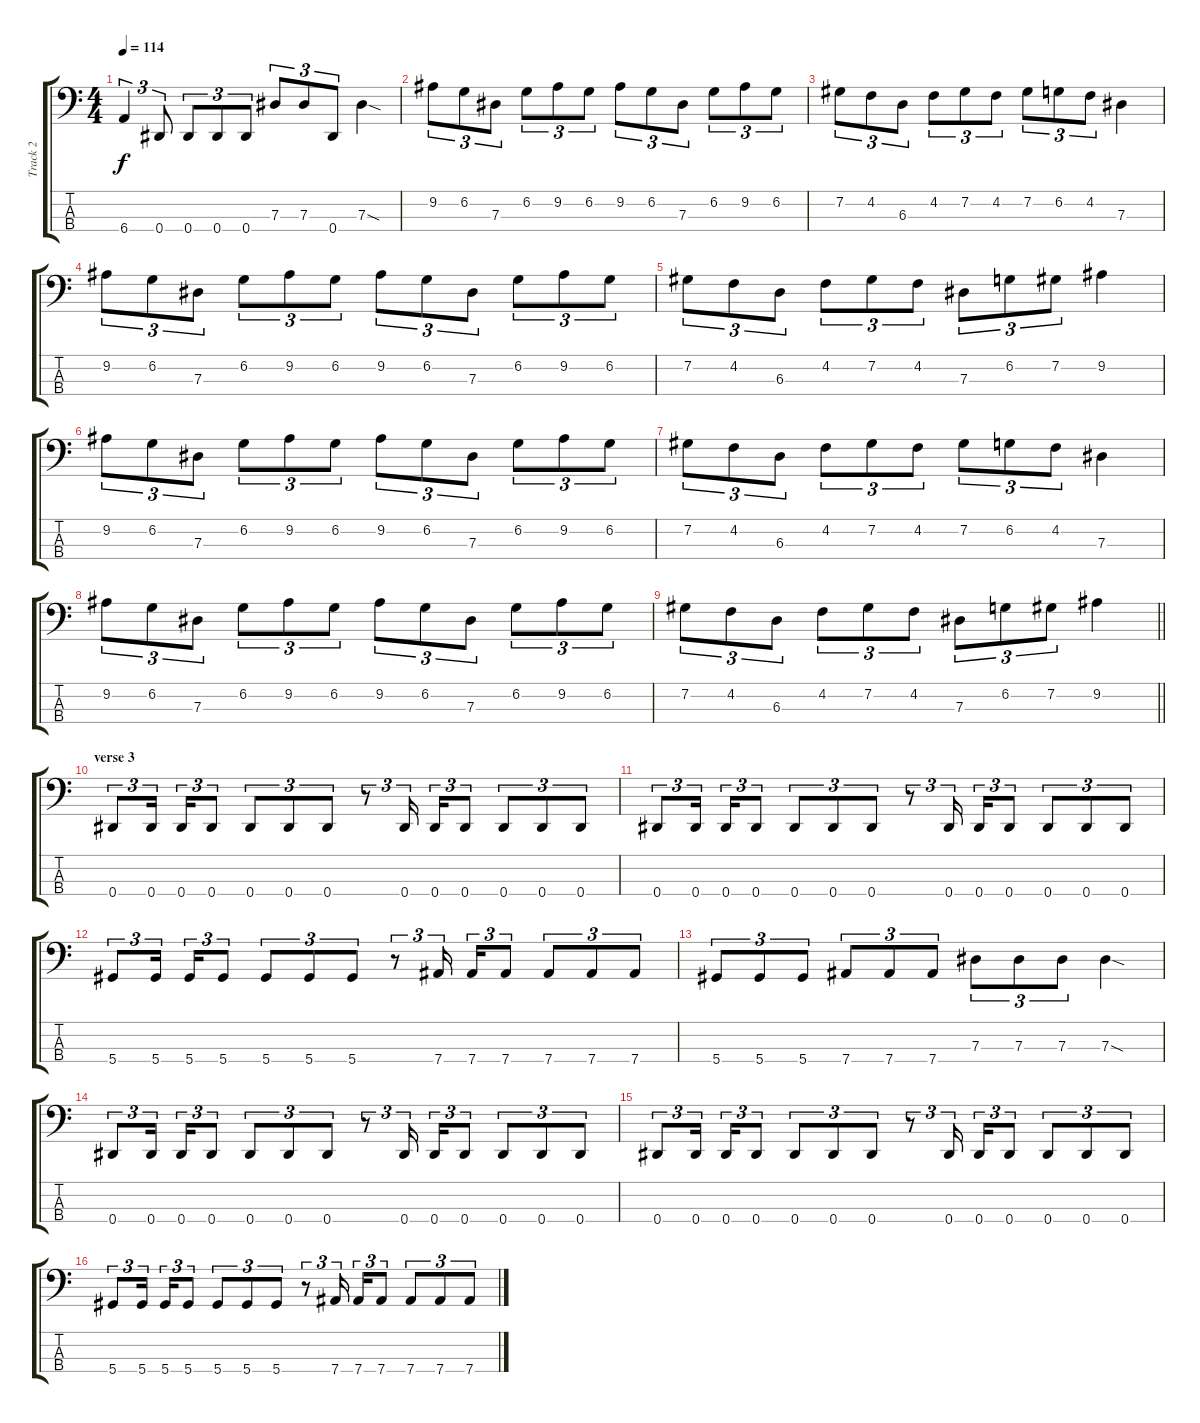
\track ("Track 2" "Track 2") {instrument electricbassfinger}
\staff {score tabs}
\tuning (Gb2 Db2 Ab1 Eb1) {hide}
\ts (4 4)
\tempo 114
\clef f4
\ks c
6.4.4{tu (3 2) dy f} 0.4.8{tu (3 2)} 0.4.8{tu (3 2)} 0.4.8{tu (3 2)} 0.4.8{tu (3 2)} 7.3.8{tu (3 2)} 7.3.8{tu (3 2)} 0.4.8{tu (3 2)} 7.3{sod}.4 |
9.2.8{tu (3 2)} 6.2.8{tu (3 2)} 7.3.8{tu (3 2)} 6.2.8{tu (3 2)} 9.2.8{tu (3 2)} 6.2.8{tu (3 2)} 9.2.8{tu (3 2)} 6.2.8{tu (3 2)} 7.3.8{tu (3 2)} 6.2.8{tu (3 2)} 9.2.8{tu (3 2)} 6.2.8{tu (3 2)} |
7.2.8{tu (3 2)} 4.2.8{tu (3 2)} 6.3.8{tu (3 2)} 4.2.8{tu (3 2)} 7.2.8{tu (3 2)} 4.2.8{tu (3 2)} 7.2.8{tu (3 2)} 6.2.8{tu (3 2)} 4.2.8{tu (3 2)} 7.3.4 |
9.2.8{tu (3 2)} 6.2.8{tu (3 2)} 7.3.8{tu (3 2)} 6.2.8{tu (3 2)} 9.2.8{tu (3 2)} 6.2.8{tu (3 2)} 9.2.8{tu (3 2)} 6.2.8{tu (3 2)} 7.3.8{tu (3 2)} 6.2.8{tu (3 2)} 9.2.8{tu (3 2)} 6.2.8{tu (3 2)} |
7.2.8{tu (3 2)} 4.2.8{tu (3 2)} 6.3.8{tu (3 2)} 4.2.8{tu (3 2)} 7.2.8{tu (3 2)} 4.2.8{tu (3 2)} 7.3.8{tu (3 2)} 6.2.8{tu (3 2)} 7.2.8{tu (3 2)} 9.2.4 |
9.2.8{tu (3 2)} 6.2.8{tu (3 2)} 7.3.8{tu (3 2)} 6.2.8{tu (3 2)} 9.2.8{tu (3 2)} 6.2.8{tu (3 2)} 9.2.8{tu (3 2)} 6.2.8{tu (3 2)} 7.3.8{tu (3 2)} 6.2.8{tu (3 2)} 9.2.8{tu (3 2)} 6.2.8{tu (3 2)} |
7.2.8{tu (3 2)} 4.2.8{tu (3 2)} 6.3.8{tu (3 2)} 4.2.8{tu (3 2)} 7.2.8{tu (3 2)} 4.2.8{tu (3 2)} 7.2.8{tu (3 2)} 6.2.8{tu (3 2)} 4.2.8{tu (3 2)} 7.3.4 |
9.2.8{tu (3 2)} 6.2.8{tu (3 2)} 7.3.8{tu (3 2)} 6.2.8{tu (3 2)} 9.2.8{tu (3 2)} 6.2.8{tu (3 2)} 9.2.8{tu (3 2)} 6.2.8{tu (3 2)} 7.3.8{tu (3 2)} 6.2.8{tu (3 2)} 9.2.8{tu (3 2)} 6.2.8{tu (3 2)} |
\barLineRight lightlight
7.2.8{tu (3 2)} 4.2.8{tu (3 2)} 6.3.8{tu (3 2)} 4.2.8{tu (3 2)} 7.2.8{tu (3 2)} 4.2.8{tu (3 2)} 7.3.8{tu (3 2)} 6.2.8{tu (3 2)} 7.2.8{tu (3 2)} 9.2.4 |
\section ("" "verse 3")
0.4.8{tu (3 2)} 0.4.16{tu (3 2) beam splitsecondary} 0.4.16{tu (3 2)} 0.4.8{tu (3 2)} 0.4.8{tu (3 2)} 0.4.8{tu (3 2)} 0.4.8{tu (3 2)} r.8{tu (3 2)} 0.4.16{tu (3 2) beam splitsecondary} 0.4.16{tu (3 2)} 0.4.8{tu (3 2)} 0.4.8{tu (3 2)} 0.4.8{tu (3 2)} 0.4.8{tu (3 2)} |
0.4.8{tu (3 2)} 0.4.16{tu (3 2) beam splitsecondary} 0.4.16{tu (3 2)} 0.4.8{tu (3 2)} 0.4.8{tu (3 2)} 0.4.8{tu (3 2)} 0.4.8{tu (3 2)} r.8{tu (3 2)} 0.4.16{tu (3 2) beam splitsecondary} 0.4.16{tu (3 2)} 0.4.8{tu (3 2)} 0.4.8{tu (3 2)} 0.4.8{tu (3 2)} 0.4.8{tu (3 2)} |
5.4.8{tu (3 2)} 5.4.16{tu (3 2) beam splitsecondary} 5.4.16{tu (3 2)} 5.4.8{tu (3 2)} 5.4.8{tu (3 2)} 5.4.8{tu (3 2)} 5.4.8{tu (3 2)} r.8{tu (3 2)} 7.4.16{tu (3 2) beam splitsecondary} 7.4.16{tu (3 2)} 7.4.8{tu (3 2)} 7.4.8{tu (3 2)} 7.4.8{tu (3 2)} 7.4.8{tu (3 2)} |
5.4.8{tu (3 2)} 5.4.8{tu (3 2)} 5.4.8{tu (3 2)} 7.4.8{tu (3 2)} 7.4.8{tu (3 2)} 7.4.8{tu (3 2)} 7.3.8{tu (3 2)} 7.3.8{tu (3 2)} 7.3.8{tu (3 2)} 7.3{sod}.4 |
0.4.8{tu (3 2)} 0.4.16{tu (3 2) beam splitsecondary} 0.4.16{tu (3 2)} 0.4.8{tu (3 2)} 0.4.8{tu (3 2)} 0.4.8{tu (3 2)} 0.4.8{tu (3 2)} r.8{tu (3 2)} 0.4.16{tu (3 2) beam splitsecondary} 0.4.16{tu (3 2)} 0.4.8{tu (3 2)} 0.4.8{tu (3 2)} 0.4.8{tu (3 2)} 0.4.8{tu (3 2)} |
0.4.8{tu (3 2)} 0.4.16{tu (3 2) beam splitsecondary} 0.4.16{tu (3 2)} 0.4.8{tu (3 2)} 0.4.8{tu (3 2)} 0.4.8{tu (3 2)} 0.4.8{tu (3 2)} r.8{tu (3 2)} 0.4.16{tu (3 2) beam splitsecondary} 0.4.16{tu (3 2)} 0.4.8{tu (3 2)} 0.4.8{tu (3 2)} 0.4.8{tu (3 2)} 0.4.8{tu (3 2)} |
5.4.8{tu (3 2)} 5.4.16{tu (3 2) beam splitsecondary} 5.4.16{tu (3 2)} 5.4.8{tu (3 2)} 5.4.8{tu (3 2)} 5.4.8{tu (3 2)} 5.4.8{tu (3 2)} r.8{tu (3 2)} 7.4.16{tu (3 2) beam splitsecondary} 7.4.16{tu (3 2)} 7.4.8{tu (3 2)} 7.4.8{tu (3 2)} 7.4.8{tu (3 2)} 7.4.8{tu (3 2)}
